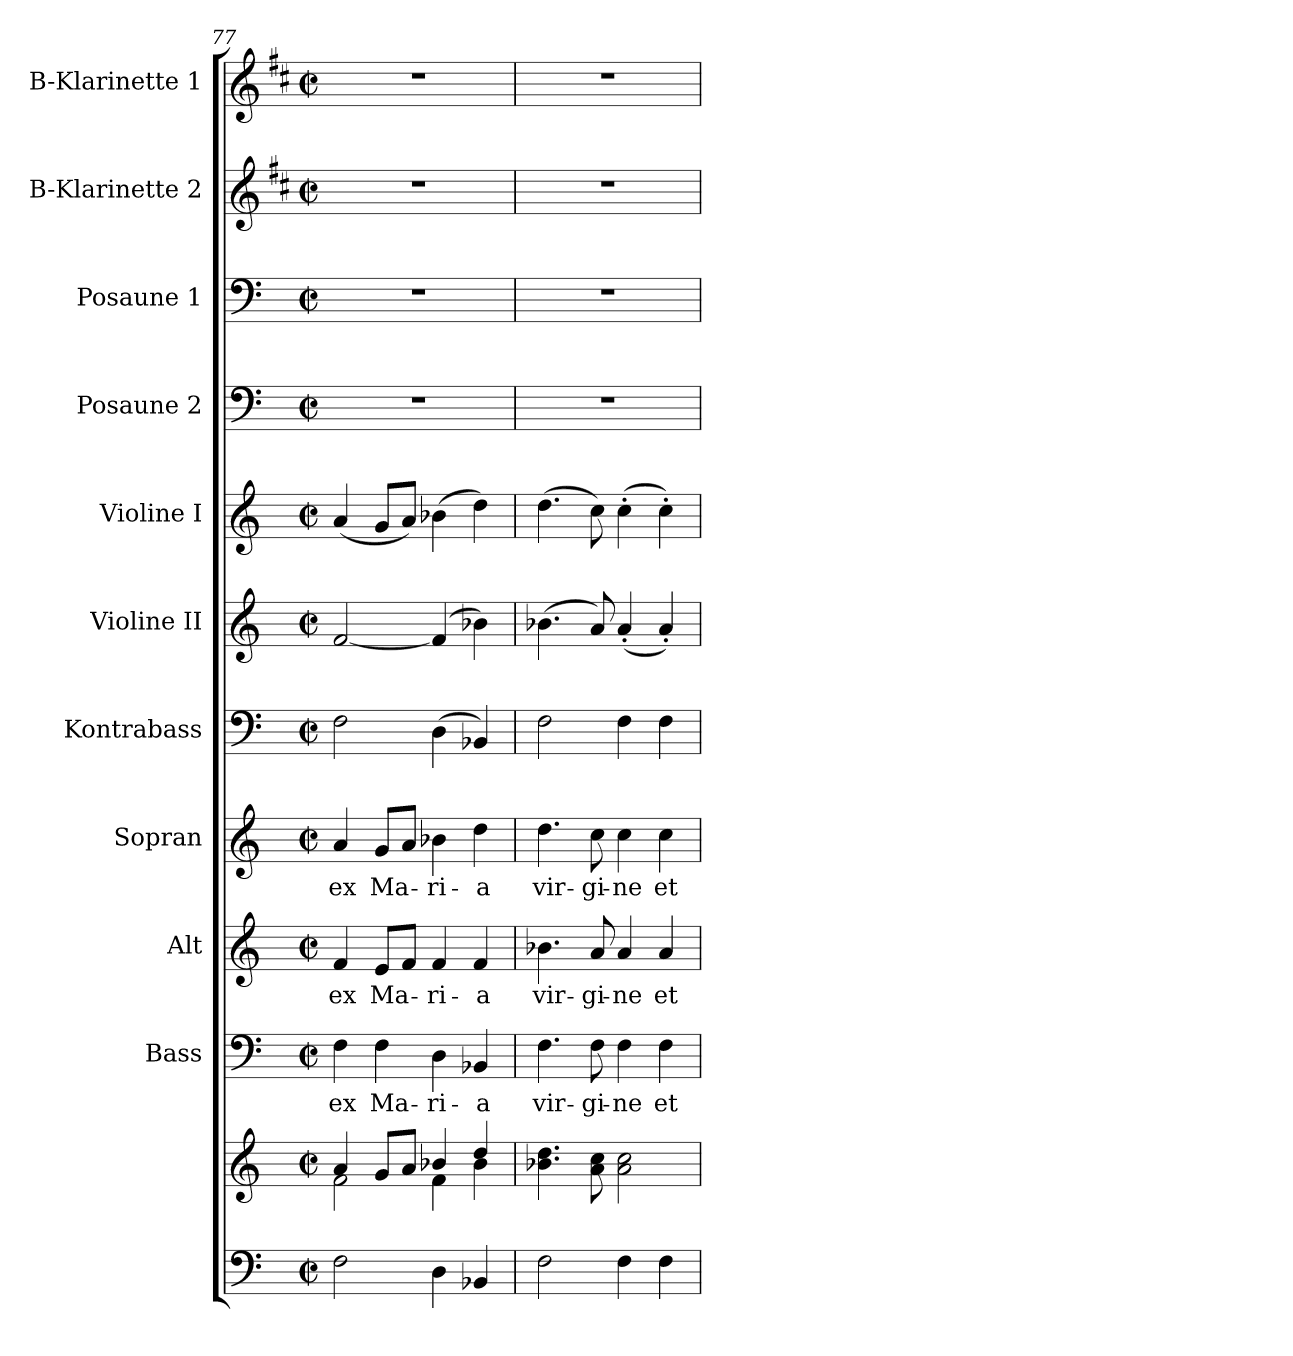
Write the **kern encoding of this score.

**kern	**kern	**kern	**text	**kern	**text	**kern	**text	**kern	**kern	**kern	**kern	**kern	**kern	**kern
*part11	*part11	*part10	*part10	*part9	*part9	*part8	*part8	*part7	*part6	*part5	*part4	*part3	*part2	*part1
*staff12	*staff11	*staff10	*staff10	*staff9	*staff9	*staff8	*staff8	*staff7	*staff6	*staff5	*staff4	*staff3	*staff2	*staff1
*	*	*I"Bass	*	*I"Alt	*	*I"Sopran	*	*I"Kontrabass	*I"Violine II	*I"Violine I	*I"Posaune 2	*I"Posaune 1	*I"B-Klarinette 2	*I"B-Klarinette 1
*	*	*I'B.	*	*I'A.	*	*I'S.	*	*I'Kb.	*I'Vl. II	*I'Vl. I	*I'Pos. 2	*I'Pos. 1	*I'B Kl. 2	*I'B Kl. 1
*clefF4	*clefG2	*clefF4	*	*clefG2	*	*clefG2	*	*clefF4	*clefG2	*clefG2	*clefF4	*clefF4	*clefG2	*clefG2
*	*	*	*	*	*	*	*	*ITrd7c12	*	*	*	*	*ITrd1c2	*ITrd1c2
*k[]	*k[]	*k[]	*	*k[]	*	*k[]	*	*k[]	*k[]	*k[]	*k[]	*k[]	*k[]	*k[]
*C:	*C:	*C:	*	*C:	*	*C:	*	*C:	*C:	*C:	*C:	*C:	*C:	*C:
*M2/2	*M2/2	*M2/2	*	*M2/2	*	*M2/2	*	*M2/2	*M2/2	*M2/2	*M2/2	*M2/2	*M2/2	*M2/2
*met(c|)	*met(c|)	*met(c|)	*	*met(c|)	*	*met(c|)	*	*met(c|)	*met(c|)	*met(c|)	*met(c|)	*met(c|)	*met(c|)	*met(c|)
=77	=77	=77	=77	=77	=77	=77	=77	=77	=77	=77	=77	=77	=77	=77
*	*^	*	*	*	*	*	*	*	*	*	*	*	*	*
!	!	!	!	!LO:LY:b	!	!LO:LY:b	!	!LO:LY:b	!	!	!	!	!	!	!
2F\	4a/	2f\	4F\	ex	4f/	ex	4a/	ex	2FF\	[2f/	(<4a/	1r	1r	1r	1r
!	!	!	!	!LO:LY:b	!	!LO:LY:b	!	!LO:LY:b	!	!	!	!	!	!	!
.	8g/L	.	4F\	Ma-	8e/L	Ma-	8g/L	Ma-	.	.	8g/L	.	.	.	.
.	8a/J	.	.	.	8f/J	.	8a/J	.	.	.	8a/J)	.	.	.	.
!	!	!	!	!LO:LY:b	!	!LO:LY:b	!	!LO:LY:b	!	!	!	!	!	!	!
4D\	4b-X/	4f\	4D\	-ri-	4f/	-ri-	4b-X\	-ri-	(>4DD\	(4f/]	(>4b-X\	.	.	.	.
!	!	!	!	!LO:LY:b	!	!LO:LY:b	!	!LO:LY:b	!	!	!	!	!	!	!
4BB-X/	4dd/	4b-\	4BB-X/	-a	4f/	-a	4dd\	-a	4BBB-X/)	4b-X\)	4dd\)	.	.	.	.
=78	=78	=78	=78	=78	=78	=78	=78	=78	=78	=78	=78	=78	=78	=78	=78
!	!	!	!	!LO:LY:b	!	!LO:LY:b	!	!LO:LY:b	!	!	!	!	!	!	!
*	*v	*v	*	*	*	*	*	*	*	*	*	*	*	*	*
2F\	4.b-X\ 4.dd\	4.F\	vir-	4.b-X\	vir-	4.dd\	vir-	2FF\	(>4.b-X\	(>4.dd\	1r	1r	1r	1r
!	!	!	!LO:LY:b	!	!LO:LY:b	!	!LO:LY:b	!	!	!	!	!	!	!
.	8a\ 8cc\	8F\	-gi-	8a/	-gi-	8cc\	-gi-	.	8a/)	8cc\)	.	.	.	.
!	!	!	!LO:LY:b	!	!LO:LY:b	!	!LO:LY:b	!	!	!	!	!	!	!
4F\	2a\ 2cc\	4F\	-ne	4a/	-ne	4cc\	-ne	4FF\	(<4a'</	(>4cc'>\	.	.	.	.
!	!	!	!LO:LY:b	!	!LO:LY:b	!	!LO:LY:b	!	!	!	!	!	!	!
4F\	.	4F\	et	4a/	et	4cc\	et	4FF\	4a'</)	4cc'>\)	.	.	.	.
=	=	=	=	=	=	=	=	=	=	=	=	=	=	=
*-	*-	*-	*-	*-	*-	*-	*-	*-	*-	*-	*-	*-	*-	*-
